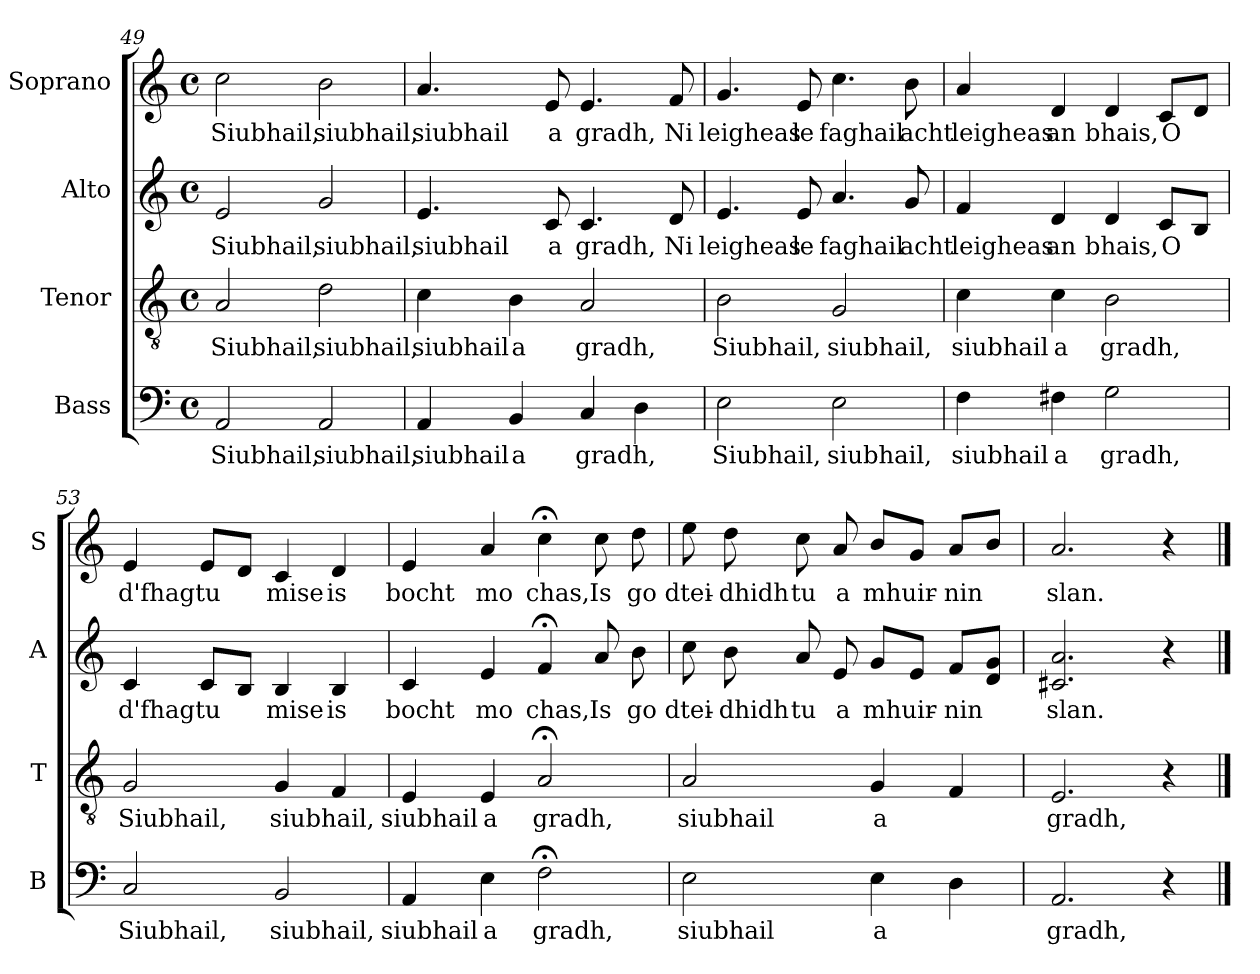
**kern	**text	**kern	**text	**kern	**text	**kern	**text
*part4	*part4	*part3	*part3	*part2	*part2	*part1	*part1
*staff4	*staff4	*staff3	*staff3	*staff2	*staff2	*staff1	*staff1
*I"Bass	*	*I"Tenor	*	*I"Alto	*	*I"Soprano	*
*I'B	*	*I'T	*	*I'A	*	*I'S	*
*clefF4	*	*clefGv2	*	*clefG2	*	*clefG2	*
*k[]	*	*k[]	*	*k[]	*	*k[]	*
*C:	*	*C:	*	*C:	*	*C:	*
*M4/4	*	*M4/4	*	*M4/4	*	*M4/4	*
*met(c)	*	*met(c)	*	*met(c)	*	*met(c)	*
=49	=49	=49	=49	=49	=49	=49	=49
!	!LO:LY:b	!	!LO:LY:b	!	!LO:LY:b	!	!LO:LY:b
2AA/	Siubhail,	2A/	Siubhail,	2e/	Siubhail,	2cc\	Siubhail,
!	!LO:LY:b	!	!LO:LY:b	!	!LO:LY:b	!	!LO:LY:b
2AA/	siubhail,	2d\	siubhail,	2g/	siubhail,	2b\	siubhail,
=50	=50	=50	=50	=50	=50	=50	=50
!	!LO:LY:b	!	!LO:LY:b	!	!LO:LY:b	!	!LO:LY:b
4AA/	siubhail	4c\	siubhail	4.e/	siubhail	4.a/	siubhail
!	!LO:LY:b	!	!LO:LY:b	!	!	!	!
4BB/	a	4B\	a	.	.	.	.
!	!	!	!	!	!LO:LY:b	!	!LO:LY:b
.	.	.	.	8c/	a	8e/	a
!	!LO:LY:b	!	!LO:LY:b	!	!LO:LY:b	!	!LO:LY:b
4C/	gradh,	2A/	gradh,	4.c/	gradh,	4.e/	gradh,
4D\	.	.	.	.	.	.	.
!	!	!	!	!	!LO:LY:b	!	!LO:LY:b
.	.	.	.	8d/	Ni	8f/	Ni
=51	=51	=51	=51	=51	=51	=51	=51
!	!LO:LY:b	!	!LO:LY:b	!	!LO:LY:b	!	!LO:LY:b
2E\	Siubhail,	2B\	Siubhail,	4.e/	leigheas	4.g/	leigheas
!	!	!	!	!	!LO:LY:b	!	!LO:LY:b
.	.	.	.	8e/	le	8e/	le
!	!LO:LY:b	!	!LO:LY:b	!	!LO:LY:b	!	!LO:LY:b
2E\	siubhail,	2G/	siubhail,	4.a/	faghail	4.cc\	faghail
!	!	!	!	!	!LO:LY:b	!	!LO:LY:b
.	.	.	.	8g/	acht	8b\	acht
!!LO:PB:g=z
=52	=52	=52	=52	=52	=52	=52	=52
!	!LO:LY:b	!	!LO:LY:b	!	!LO:LY:b	!	!LO:LY:b
4F\	siubhail	4c\	siubhail	4f/	leigheas	4a/	leigheas
!	!LO:LY:b	!	!LO:LY:b	!	!LO:LY:b	!	!LO:LY:b
4F#X\	a	4c\	a	4d/	an	4d/	an
!	!LO:LY:b	!	!LO:LY:b	!	!LO:LY:b	!	!LO:LY:b
2G\	gradh,	2B\	gradh,	4d/	bhais,	4d/	bhais,
!	!	!	!	!	!LO:LY:b	!	!LO:LY:b
.	.	.	.	8c/L	O	8c/L	O
.	.	.	.	8B/J	.	8d/J	.
=53	=53	=53	=53	=53	=53	=53	=53
!	!LO:LY:b	!	!LO:LY:b	!	!LO:LY:b	!	!LO:LY:b
2C/	Siubhail,	2G/	Siubhail,	4c/	d'fhag	4e/	d'fhag
!	!	!	!	!	!LO:LY:b	!	!LO:LY:b
.	.	.	.	8c/L	tu	8e/L	tu
.	.	.	.	8B/J	.	8d/J	.
!	!LO:LY:b	!	!LO:LY:b	!	!LO:LY:b	!	!LO:LY:b
2BB/	siubhail,	4G/	siubhail,	4B/	mise	4c/	mise
!	!	!	!	!	!LO:LY:b	!	!LO:LY:b
.	.	4F/	.	4B/	is	4d/	is
=54	=54	=54	=54	=54	=54	=54	=54
!	!LO:LY:b	!	!LO:LY:b	!	!LO:LY:b	!	!LO:LY:b
4AA/	siubhail	4E/	siubhail	4c/	bocht	4e/	bocht
!	!LO:LY:b	!	!LO:LY:b	!	!LO:LY:b	!	!LO:LY:b
4E\	a	4E/	a	4e/	mo	4a/	mo
!	!LO:LY:b	!	!LO:LY:b	!	!LO:LY:b	!	!LO:LY:b
2F;<\	gradh,	2A;</	gradh,	4f;</	chas,	4cc;<\	chas,
!	!	!	!	!	!LO:LY:b	!	!LO:LY:b
.	.	.	.	8a/	Is	8cc\	Is
!	!	!	!	!	!LO:LY:b	!	!LO:LY:b
.	.	.	.	8b\	go	8dd\	go
=55	=55	=55	=55	=55	=55	=55	=55
!	!LO:LY:b	!	!LO:LY:b	!	!LO:LY:b	!	!LO:LY:b
2E\	siubhail	2A/	siubhail	8cc\	dtei-	8ee\	dtei-
!	!	!	!	!	!LO:LY:b	!	!LO:LY:b
.	.	.	.	8b\	-dhidh	8dd\	-dhidh
!	!	!	!	!	!LO:LY:b	!	!LO:LY:b
.	.	.	.	8a/	tu	8cc\	tu
!	!	!	!	!	!LO:LY:b	!	!LO:LY:b
.	.	.	.	8e/	a	8a/	a
!	!LO:LY:b	!	!LO:LY:b	!	!LO:LY:b	!	!LO:LY:b
4E\	a	4G/	a	8g/L	mhuir-	8b/L	mhuir-
.	.	.	.	8e/J	.	8g/J	.
!	!	!	!	!	!LO:LY:b	!	!LO:LY:b
4D\	.	4F/	.	8f/L	-nin	8a/L	-nin
.	.	.	.	8d/ 8g/J	.	8b/J	.
=56	=56	=56	=56	=56	=56	=56	=56
!	!LO:LY:b	!	!LO:LY:b	!	!LO:LY:b	!	!LO:LY:b
2.AA/	gradh,	2.E/	gradh,	2.c#X/ 2.a/	slan.	2.a/	slan.
4r	.	4r	.	4r	.	4r	.
==	==	==	==	==	==	==	==
*-	*-	*-	*-	*-	*-	*-	*-
